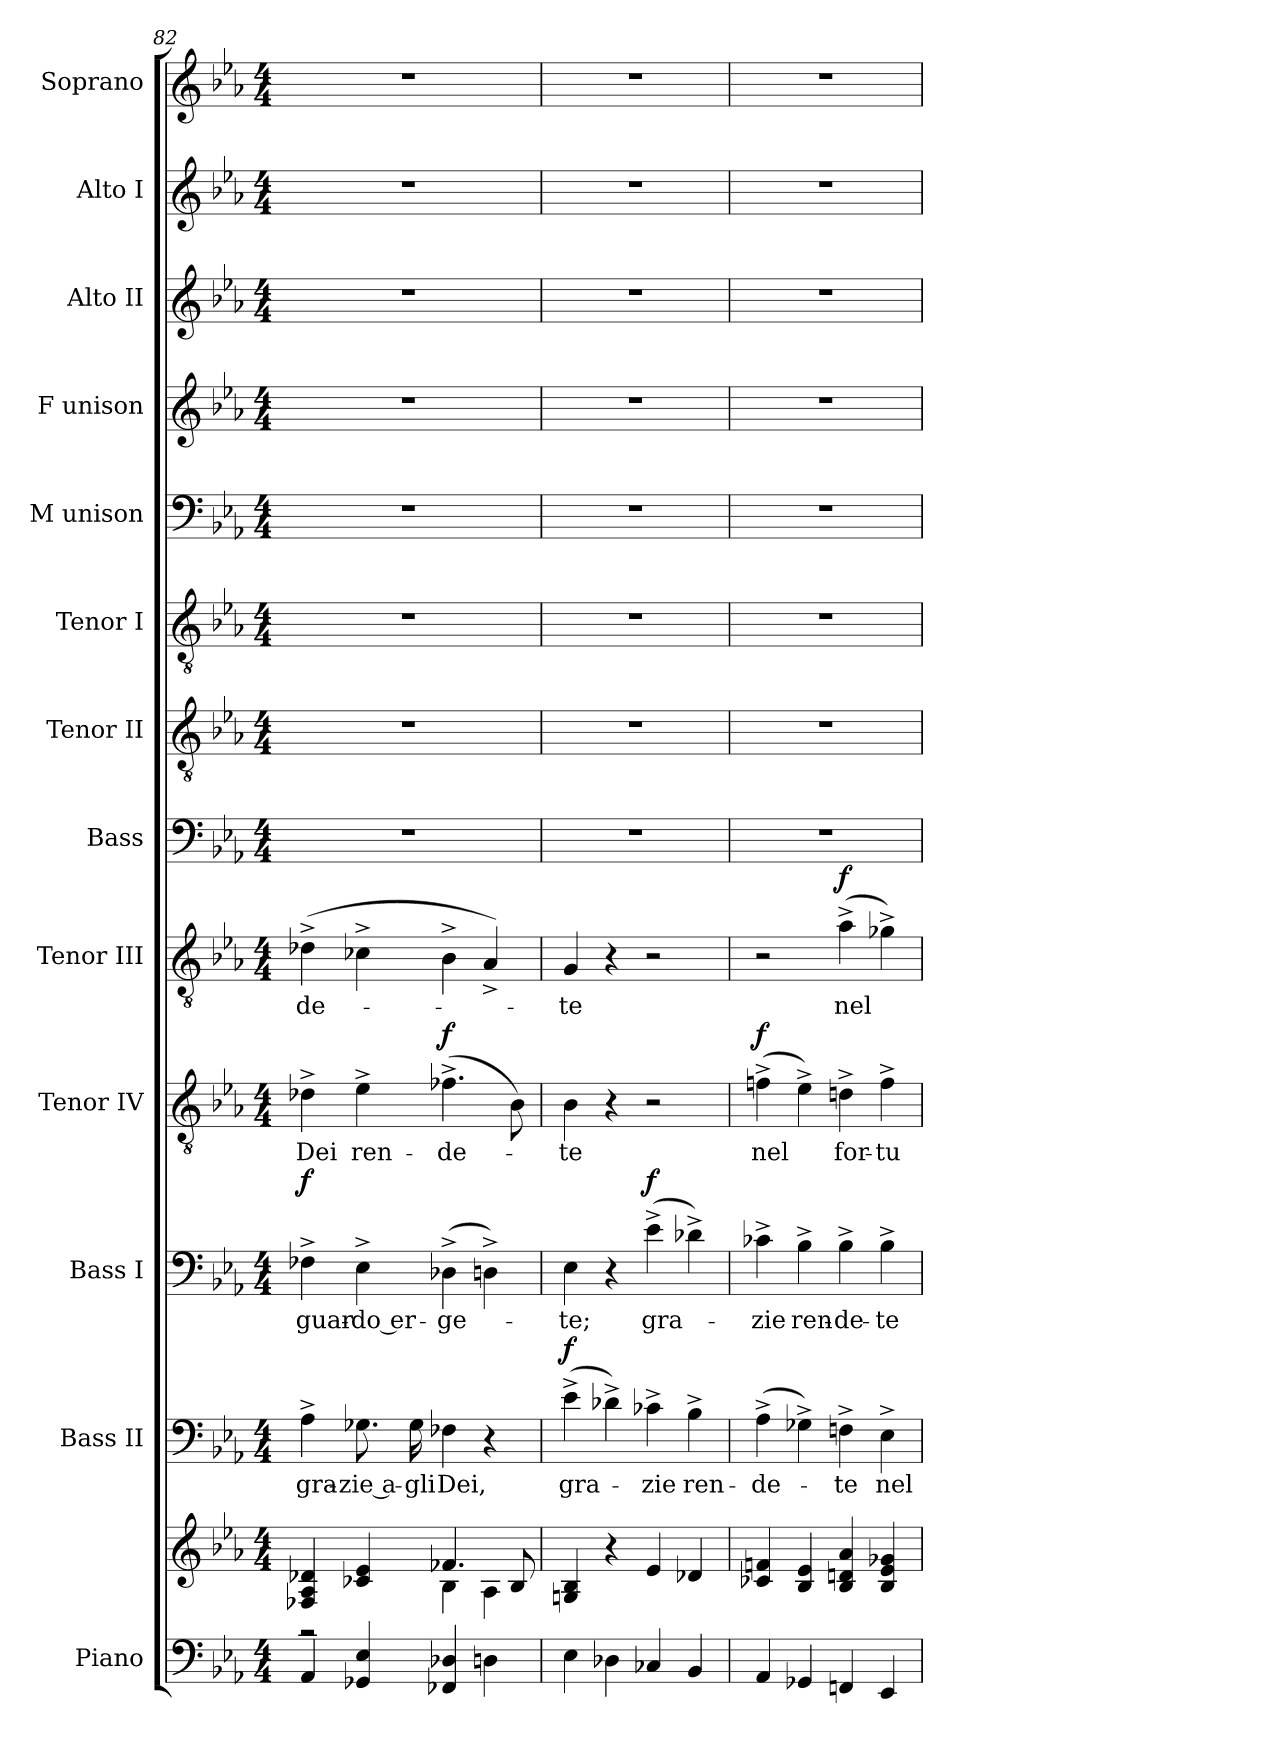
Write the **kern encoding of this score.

**kern	**kern	**kern	**text	**dynam	**kern	**text	**dynam	**kern	**text	**dynam	**kern	**text	**dynam	**kern	**kern	**kern	**kern	**kern	**kern	**kern	**kern
*part13	*part13	*part12	*part12	*part12	*part11	*part11	*part11	*part10	*part10	*part10	*part9	*part9	*part9	*part8	*part7	*part6	*part5	*part4	*part3	*part2	*part1
*staff14	*staff13	*staff12	*staff12	*staff12	*staff11	*staff11	*staff11	*staff10	*staff10	*staff10	*staff9	*staff9	*staff9	*staff8	*staff7	*staff6	*staff5	*staff4	*staff3	*staff2	*staff1
*I"Piano	*	*I"Bass II	*	*	*I"Bass I	*	*	*I"Tenor IV	*	*	*I"Tenor III	*	*	*I"Bass	*I"Tenor II	*I"Tenor I	*I"M unison	*I"F unison	*I"Alto II	*I"Alto I	*I"Soprano
*I'Pno.	*	*I'B.II	*	*	*I'B.I	*	*	*I'T.IV	*	*	*I'T.III	*	*	*I'B.	*I'T.II	*I'T.I	*I'M.u.	*I'F.u.	*I'A.II	*I'A.I	*I'S.
!!LO:LB:g=z
*clefF4	*clefG2	*clefF4	*	*	*clefF4	*	*	*clefGv2	*	*	*clefGv2	*	*	*clefF4	*clefGv2	*clefGv2	*clefF4	*clefG2	*clefG2	*clefG2	*clefG2
*k[b-e-a-]	*k[b-e-a-]	*k[b-e-a-]	*	*	*k[b-e-a-]	*	*	*k[b-e-a-]	*	*	*k[b-e-a-]	*	*	*k[b-e-a-]	*k[b-e-a-]	*k[b-e-a-]	*k[b-e-a-]	*k[b-e-a-]	*k[b-e-a-]	*k[b-e-a-]	*k[b-e-a-]
*M4/4	*M4/4	*M4/4	*	*	*M4/4	*	*	*M4/4	*	*	*M4/4	*	*	*M4/4	*M4/4	*M4/4	*M4/4	*M4/4	*M4/4	*M4/4	*M4/4
=82	=82	=82	=82	=82	=82	=82	=82	=82	=82	=82	=82	=82	=82	=82	=82	=82	=82	=82	=82	=82	=82
*	*^	*	*	*	*	*	*	*	*	*	*	*	*	*	*	*	*	*	*	*	*
!	!	!	!	!LO:LY:b	!	!	!LO:LY:b	!LO:DY:a	!	!LO:LY:b	!	!	!LO:LY:b	!	!	!	!	!	!	!	!	!
4AA-/	4F-X/ 4A-/ 4d-X/	2r	4A-^\	gra-	.	4F-X^\	guar-	f	4d-X^\	Dei	.	(>4d-X^\	-de-	.	1r	1r	1r	1r	1r	1r	1r	1r
!	!	!	!	!LO:LY:b	!	!	!LO:LY:b	!	!	!LO:LY:b	!	!	!	!	!	!	!	!	!	!	!	!
4GG-X/ 4E-/	4c-X/ 4e-/	.	8.G-X\	zie a-	.	4E-^\	do er-	.	4e-^\	ren-	.	4c-X^\	.	.	.	.	.	.	.	.	.	.
!	!	!	!	!LO:LY:b	!	!	!	!	!	!	!	!	!	!	!	!	!	!	!	!	!	!
.	.	.	16G-\	-gli	.	.	.	.	.	.	.	.	.	.	.	.	.	.	.	.	.	.
!	!	!	!	!LO:LY:b	!	!	!LO:LY:b	!	!	!LO:LY:b	!LO:DY:a	!	!	!	!	!	!	!	!	!	!	!
4FF-X/ 4D-X/	4.f-X/	4B-\	4F-X\	Dei,	.	(>4D-X^\	-ge-	.	(>4.f-X^\	-de-	f	4B-^\	.	.	.	.	.	.	.	.	.	.
4Dn\	.	4A-\	4r	.	.	4Dn^\)	.	.	.	.	.	4A-^/)	.	.	.	.	.	.	.	.	.	.
.	8B-/	.	.	.	.	.	.	.	8B-\)	.	.	.	.	.	.	.	.	.	.	.	.	.
*	*v	*v	*	*	*	*	*	*	*	*	*	*	*	*	*	*	*	*	*	*	*	*
=83	=83	=83	=83	=83	=83	=83	=83	=83	=83	=83	=83	=83	=83	=83	=83	=83	=83	=83	=83	=83	=83
!	!	!	!LO:LY:b	!LO:DY:a	!	!LO:LY:b	!	!	!LO:LY:b	!	!	!LO:LY:b	!	!	!	!	!	!	!	!	!
4E-\	4Gn/ 4B-/	(>4e-^\	gra-	f	4E-\	-te;	.	4B-\	-te	.	4G/	-te	.	1r	1r	1r	1r	1r	1r	1r	1r
4D-X\	4r	4d-X^\)	.	.	4r	.	.	4r	.	.	4r	.	.	.	.	.	.	.	.	.	.
!	!	!	!LO:LY:b	!	!	!LO:LY:b	!LO:DY:a	!	!	!	!	!	!	!	!	!	!	!	!	!	!
4C-X/	4e-/	4c-X^\	-zie	.	(>4e-^\	gra-	f	2r	.	.	2r	.	.	.	.	.	.	.	.	.	.
!	!	!	!LO:LY:b	!	!	!	!	!	!	!	!	!	!	!	!	!	!	!	!	!	!
4BB-/	4d-X/	4B-^\	ren-	.	4d-X^\)	.	.	.	.	.	.	.	.	.	.	.	.	.	.	.	.
=84	=84	=84	=84	=84	=84	=84	=84	=84	=84	=84	=84	=84	=84	=84	=84	=84	=84	=84	=84	=84	=84
!	!	!	!LO:LY:b	!	!	!LO:LY:b	!	!	!LO:LY:b	!LO:DY:a	!	!	!	!	!	!	!	!	!	!	!
4AA-/	4c-X/ 4fn/	(>4A-^\	-de-	.	4c-X^\	-zie	.	(>4fn^\	nel	f	2r	.	.	1r	1r	1r	1r	1r	1r	1r	1r
!	!	!	!	!	!	!LO:LY:b	!	!	!	!	!	!	!	!	!	!	!	!	!	!	!
4GG-X/	4B-/ 4e-/	4G-X^\)	.	.	4B-^\	ren-	.	4e-^\)	.	.	.	.	.	.	.	.	.	.	.	.	.
!	!	!	!LO:LY:b	!	!	!LO:LY:b	!	!	!LO:LY:b	!	!	!LO:LY:b	!LO:DY:a	!	!	!	!	!	!	!	!
4FFn/	4B-/ 4dn/ 4a-/	4Fn^\	-te	.	4B-^\	-de-	.	4dn^\	for-	.	(>4a-^\	nel	f	.	.	.	.	.	.	.	.
!	!	!	!LO:LY:b	!	!	!LO:LY:b	!	!	!LO:LY:b	!	!	!	!	!	!	!	!	!	!	!	!
4EE-/	4B-/ 4e-/ 4g-X/	4E-^\	nel	.	4B-^\	-te	.	4f^\	-tu-	.	4g-X^\)	.	.	.	.	.	.	.	.	.	.
=	=	=	=	=	=	=	=	=	=	=	=	=	=	=	=	=	=	=	=	=	=
*-	*-	*-	*-	*-	*-	*-	*-	*-	*-	*-	*-	*-	*-	*-	*-	*-	*-	*-	*-	*-	*-
